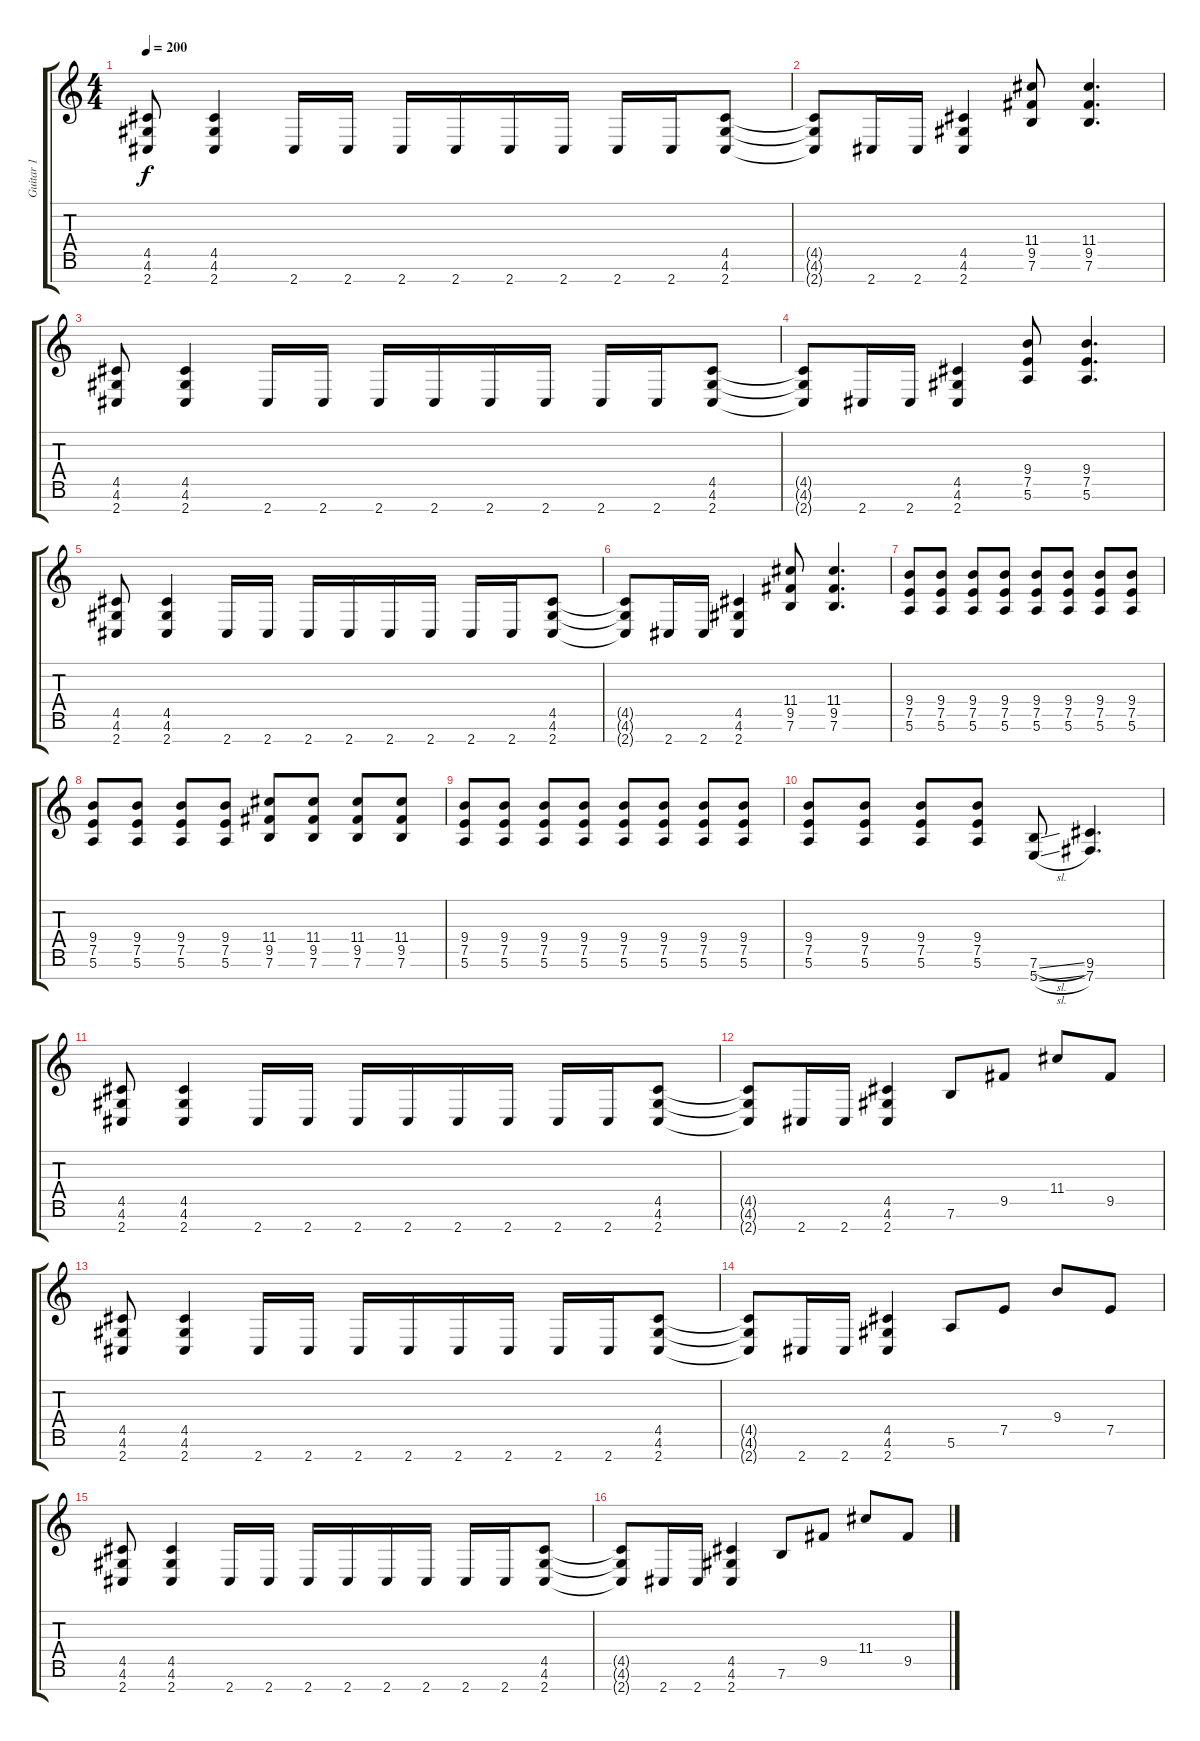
\track ("Guitar 1" "Guitar 1") {instrument distortionguitar}
\staff {score tabs}
\tuning (E4 B3 G3 D3 A2 E2 B1) {hide}
\ts (4 4)
\tempo 200
\clef g2
\ks c
(4.5 4.6 2.7).8{dy f instrument distortionguitar} (4.5 4.6 2.7).4 2.7.16 2.7.16 2.7.16 2.7.16 2.7.16 2.7.16 2.7.16 2.7.16 (4.5 4.6 2.7).8 |
(4.5{t} 4.6{t} 2.7{t}).8 2.7.16 2.7.16 (4.5 4.6 2.7).4 (11.4 9.5 7.6).8 (11.4 9.5 7.6).4{d} |
(4.5 4.6 2.7).8 (4.5 4.6 2.7).4 2.7.16 2.7.16 2.7.16 2.7.16 2.7.16 2.7.16 2.7.16 2.7.16 (4.5 4.6 2.7).8 |
(4.5{t} 4.6{t} 2.7{t}).8 2.7.16 2.7.16 (4.5 4.6 2.7).4 (9.4 7.5 5.6).8 (9.4 7.5 5.6).4{d} |
(4.5 4.6 2.7).8 (4.5 4.6 2.7).4 2.7.16 2.7.16 2.7.16 2.7.16 2.7.16 2.7.16 2.7.16 2.7.16 (4.5 4.6 2.7).8 |
(4.5{t} 4.6{t} 2.7{t}).8 2.7.16 2.7.16 (4.5 4.6 2.7).4 (11.4 9.5 7.6).8 (11.4 9.5 7.6).4{d} |
(9.4 7.5 5.6).8 (9.4 7.5 5.6).8 (9.4 7.5 5.6).8 (9.4 7.5 5.6).8 (9.4 7.5 5.6).8 (9.4 7.5 5.6).8 (9.4 7.5 5.6).8 (9.4 7.5 5.6).8 |
(9.4 7.5 5.6).8 (9.4 7.5 5.6).8 (9.4 7.5 5.6).8 (9.4 7.5 5.6).8 (11.4 9.5 7.6).8 (11.4 9.5 7.6).8 (11.4 9.5 7.6).8 (11.4 9.5 7.6).8 |
(9.4 7.5 5.6).8 (9.4 7.5 5.6).8 (9.4 7.5 5.6).8 (9.4 7.5 5.6).8 (9.4 7.5 5.6).8 (9.4 7.5 5.6).8 (9.4 7.5 5.6).8 (9.4 7.5 5.6).8 |
(9.4 7.5 5.6).8 (9.4 7.5 5.6).8 (9.4 7.5 5.6).8 (9.4 7.5 5.6).8 (7.6{sl} 5.7{sl}).8 (9.6 7.7).4{d} |
(4.5 4.6 2.7).8 (4.5 4.6 2.7).4 2.7.16 2.7.16 2.7.16 2.7.16 2.7.16 2.7.16 2.7.16 2.7.16 (4.5 4.6 2.7).8 |
(4.5{t} 4.6{t} 2.7{t}).8 2.7.16 2.7.16 (4.5 4.6 2.7).4 7.6.8 9.5.8 11.4.8 9.5.8 |
(4.5 4.6 2.7).8 (4.5 4.6 2.7).4 2.7.16 2.7.16 2.7.16 2.7.16 2.7.16 2.7.16 2.7.16 2.7.16 (4.5 4.6 2.7).8 |
(4.5{t} 4.6{t} 2.7{t}).8 2.7.16 2.7.16 (4.5 4.6 2.7).4 5.6.8 7.5.8 9.4.8 7.5.8 |
(4.5 4.6 2.7).8 (4.5 4.6 2.7).4 2.7.16 2.7.16 2.7.16 2.7.16 2.7.16 2.7.16 2.7.16 2.7.16 (4.5 4.6 2.7).8 |
(4.5{t} 4.6{t} 2.7{t}).8 2.7.16 2.7.16 (4.5 4.6 2.7).4 7.6.8 9.5.8 11.4.8 9.5.8
